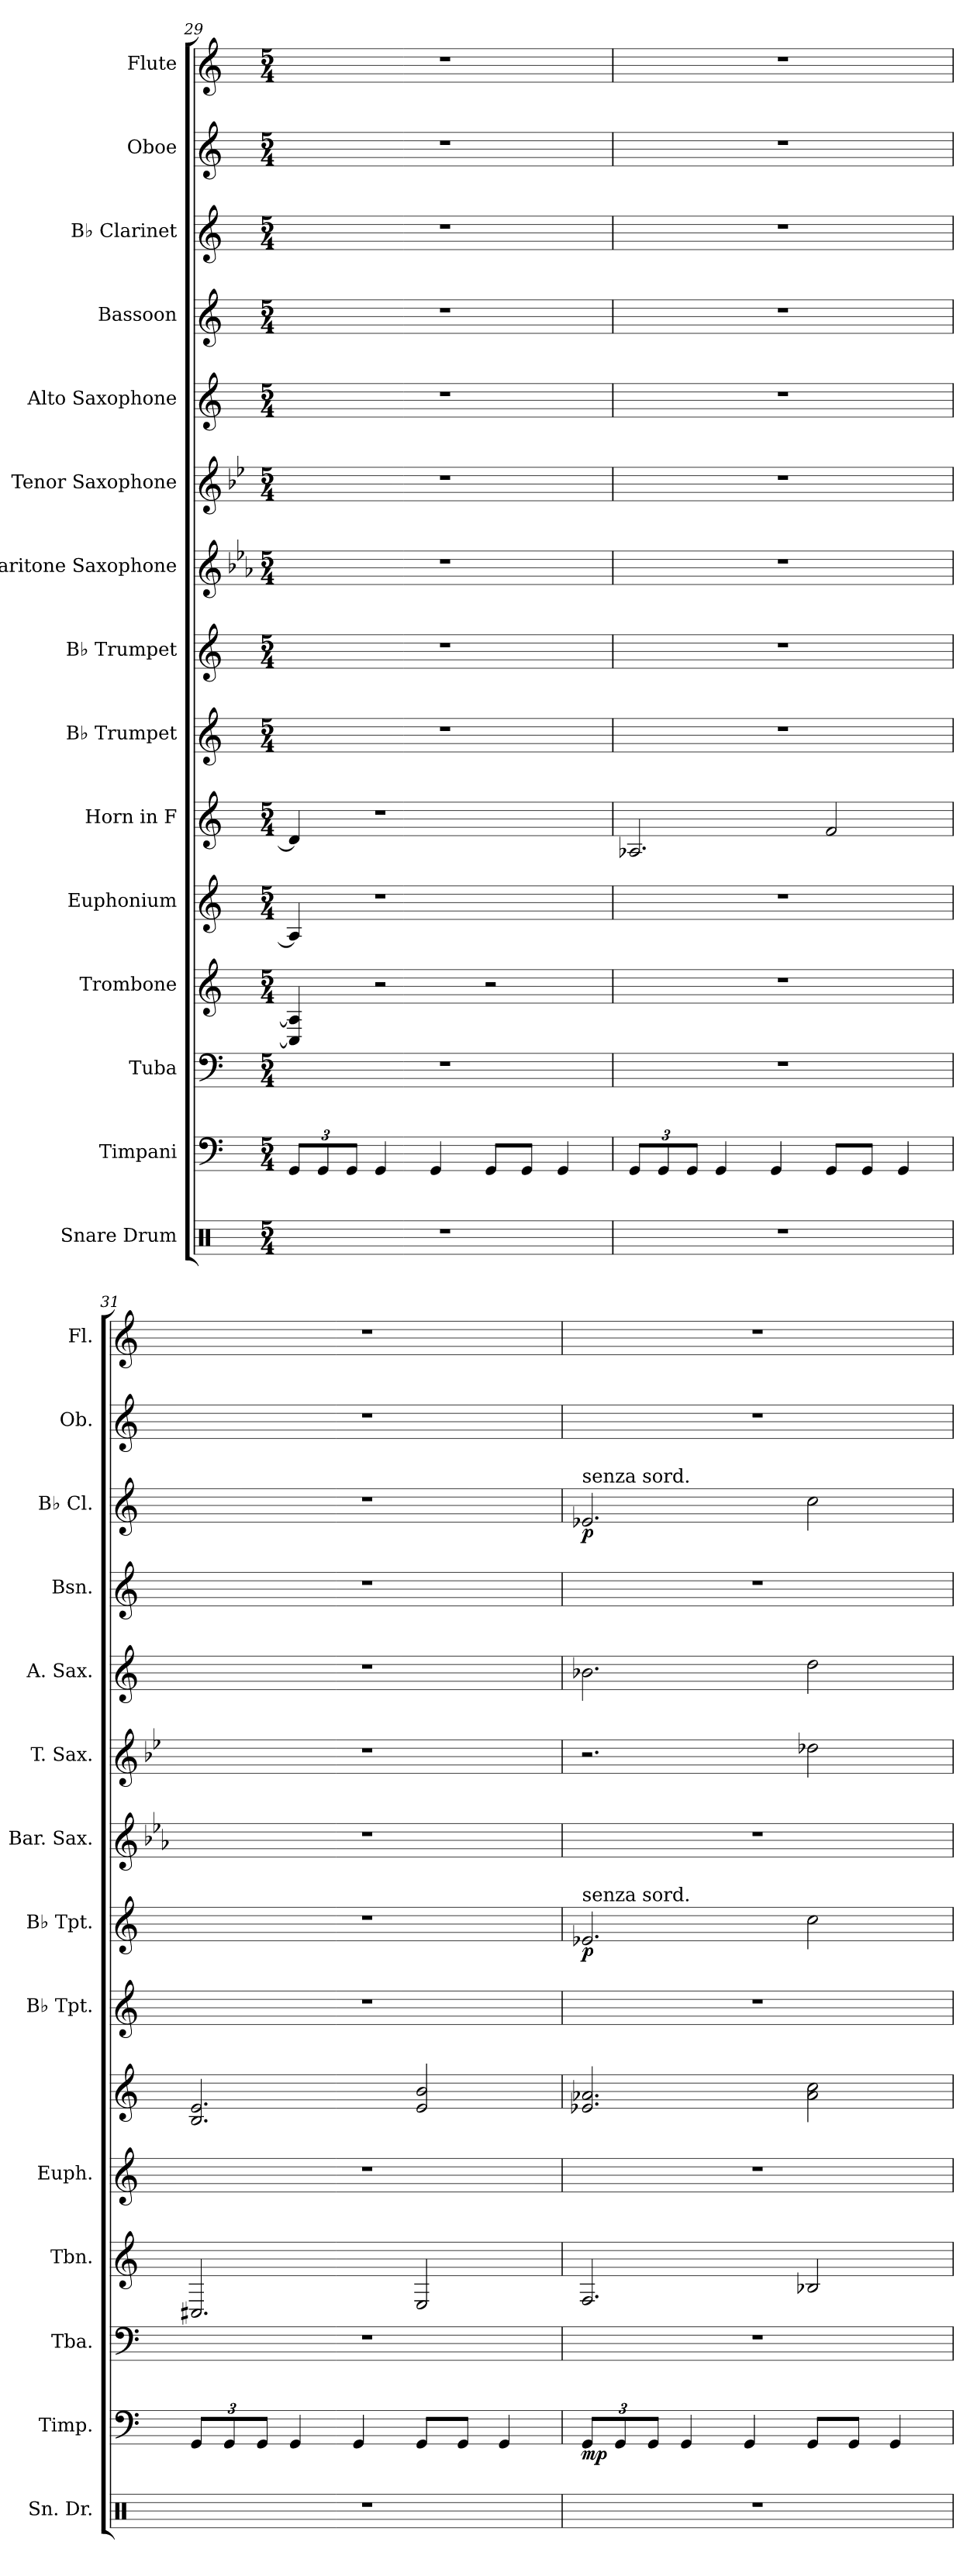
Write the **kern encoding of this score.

**kern	**kern	**dynam	**kern	**kern	**kern	**kern	**kern	**kern	**dynam	**kern	**kern	**kern	**kern	**kern	**dynam	**kern	**kern
*part15	*part14	*part14	*part13	*part12	*part11	*part10	*part9	*part8	*part8	*part7	*part6	*part5	*part4	*part3	*part3	*part2	*part1
*staff15	*staff14	*staff14	*staff13	*staff12	*staff11	*staff10	*staff9	*staff8	*staff8	*staff7	*staff6	*staff5	*staff4	*staff3	*staff3	*staff2	*staff1
*I"Snare Drum	*I"Timpani	*	*I"Tuba	*I"Trombone	*I"Euphonium	*I"Horn in F	*I"B♭ Trumpet	*I"B♭ Trumpet	*	*I"Baritone Saxophone	*I"Tenor Saxophone	*I"Alto Saxophone	*I"Bassoon	*I"B♭ Clarinet	*	*I"Oboe	*I"Flute
*I'Sn. Dr.	*I'Timp.	*	*I'Tba.	*I'Tbn.	*I'Euph.	*	*I'B♭ Tpt.	*I'B♭ Tpt.	*	*I'Bar. Sax.	*I'T. Sax.	*I'A. Sax.	*I'Bsn.	*I'B♭ Cl.	*	*I'Ob.	*I'Fl.
*clefX	*clefF4	*	*clefF4	*clefG2	*clefG2	*clefG2	*clefG2	*clefG2	*	*clefG2	*clefG2	*clefG2	*clefG2	*clefG2	*	*clefG2	*clefG2
*	*	*	*	*	*	*ITrd4c7	*ITrd1c2	*ITrd1c2	*	*ITrd12c21	*ITrd8c14	*ITrd5c9	*	*ITrd1c2	*	*	*
*k[]	*k[]	*	*k[]	*k[]	*k[]	*k[b-]	*k[b-e-]	*k[b-e-]	*	*k[b-e-a-]	*k[b-e-]	*k[b-e-a-]	*k[]	*k[b-e-]	*	*k[]	*k[]
*M5/4	*M5/4	*	*M5/4	*M5/4	*M5/4	*M5/4	*M5/4	*M5/4	*	*M5/4	*M5/4	*M5/4	*M5/4	*M5/4	*	*M5/4	*M5/4
*	*Xbrackettup	*	*	*	*	*	*	*	*	*	*	*	*	*	*	*	*
=29	=29	=29	=29	=29	=29	=29	=29	=29	=29	=29	=29	=29	=29	=29	=29	=29	=29
4%5r	12GG/L	.	4%5r	4C#/] 4A/]	4A/]	4G/]	4%5r	4%5r	.	4%5r	4%5r	4%5r	4%5r	4%5r	.	4%5r	4%5r
.	12GG/	.	.	.	.	.	.	.	.	.	.	.	.	.	.	.	.
.	12GG/J	.	.	.	.	.	.	.	.	.	.	.	.	.	.	.	.
.	4GG/	.	.	2r	1r	1r	.	.	.	.	.	.	.	.	.	.	.
.	4GG/	.	.	.	.	.	.	.	.	.	.	.	.	.	.	.	.
.	8GG/L	.	.	2r	.	.	.	.	.	.	.	.	.	.	.	.	.
.	8GG/J	.	.	.	.	.	.	.	.	.	.	.	.	.	.	.	.
.	4GG/	.	.	.	.	.	.	.	.	.	.	.	.	.	.	.	.
=30	=30	=30	=30	=30	=30	=30	=30	=30	=30	=30	=30	=30	=30	=30	=30	=30	=30
4%5r	12GG/L	.	4%5r	4%5r	4%5r	2.D-X/	4%5r	4%5r	.	4%5r	4%5r	4%5r	4%5r	4%5r	.	4%5r	4%5r
.	12GG/	.	.	.	.	.	.	.	.	.	.	.	.	.	.	.	.
.	12GG/J	.	.	.	.	.	.	.	.	.	.	.	.	.	.	.	.
.	4GG/	.	.	.	.	.	.	.	.	.	.	.	.	.	.	.	.
.	4GG/	.	.	.	.	.	.	.	.	.	.	.	.	.	.	.	.
.	8GG/L	.	.	.	.	2B-/	.	.	.	.	.	.	.	.	.	.	.
.	8GG/J	.	.	.	.	.	.	.	.	.	.	.	.	.	.	.	.
.	4GG/	.	.	.	.	.	.	.	.	.	.	.	.	.	.	.	.
=31	=31	=31	=31	=31	=31	=31	=31	=31	=31	=31	=31	=31	=31	=31	=31	=31	=31
4%5r	12GG/L	.	4%5r	2.C#X/	4%5r	2.E/ 2.A/	4%5r	4%5r	.	4%5r	4%5r	4%5r	4%5r	4%5r	.	4%5r	4%5r
.	12GG/	.	.	.	.	.	.	.	.	.	.	.	.	.	.	.	.
.	12GG/J	.	.	.	.	.	.	.	.	.	.	.	.	.	.	.	.
.	4GG/	.	.	.	.	.	.	.	.	.	.	.	.	.	.	.	.
.	4GG/	.	.	.	.	.	.	.	.	.	.	.	.	.	.	.	.
.	8GG/L	.	.	2E/	.	2A/ 2e/	.	.	.	.	.	.	.	.	.	.	.
.	8GG/J	.	.	.	.	.	.	.	.	.	.	.	.	.	.	.	.
.	4GG/	.	.	.	.	.	.	.	.	.	.	.	.	.	.	.	.
!!LO:PB:g=z
=32	=32	=32	=32	=32	=32	=32	=32	=32	=32	=32	=32	=32	=32	=32	=32	=32	=32
!	!	!	!	!	!	!	!	!	!	!	!	!	!	!LO:TX:a:t=senza sord.	!	!	!
!	!	!	!	!	!	!	!	!LO:TX:a:t=senza sord.	!	!	!	!	!	!	!	!	!
!	!	!LO:DY:b	!	!	!	!	!	!	!LO:DY:b	!	!	!	!	!	!LO:DY:b	!	!
4%5r	12GG/L	mp	4%5r	2.F/	4%5r	2.A-X/ 2.d-X/	4%5r	2.d-X/	p	4%5r	2.r	2.d-X\	4%5r	2.d-X/	p	4%5r	4%5r
.	12GG/	.	.	.	.	.	.	.	.	.	.	.	.	.	.	.	.
.	12GG/J	.	.	.	.	.	.	.	.	.	.	.	.	.	.	.	.
.	4GG/	.	.	.	.	.	.	.	.	.	.	.	.	.	.	.	.
.	4GG/	.	.	.	.	.	.	.	.	.	.	.	.	.	.	.	.
.	8GG/L	.	.	2B-X/	.	2d-\ 2f\	.	2b-\	.	.	2d-X\	2f\	.	2b-\	.	.	.
.	8GG/J	.	.	.	.	.	.	.	.	.	.	.	.	.	.	.	.
.	4GG/	.	.	.	.	.	.	.	.	.	.	.	.	.	.	.	.
=	=	=	=	=	=	=	=	=	=	=	=	=	=	=	=	=	=
*-	*-	*-	*-	*-	*-	*-	*-	*-	*-	*-	*-	*-	*-	*-	*-	*-	*-
